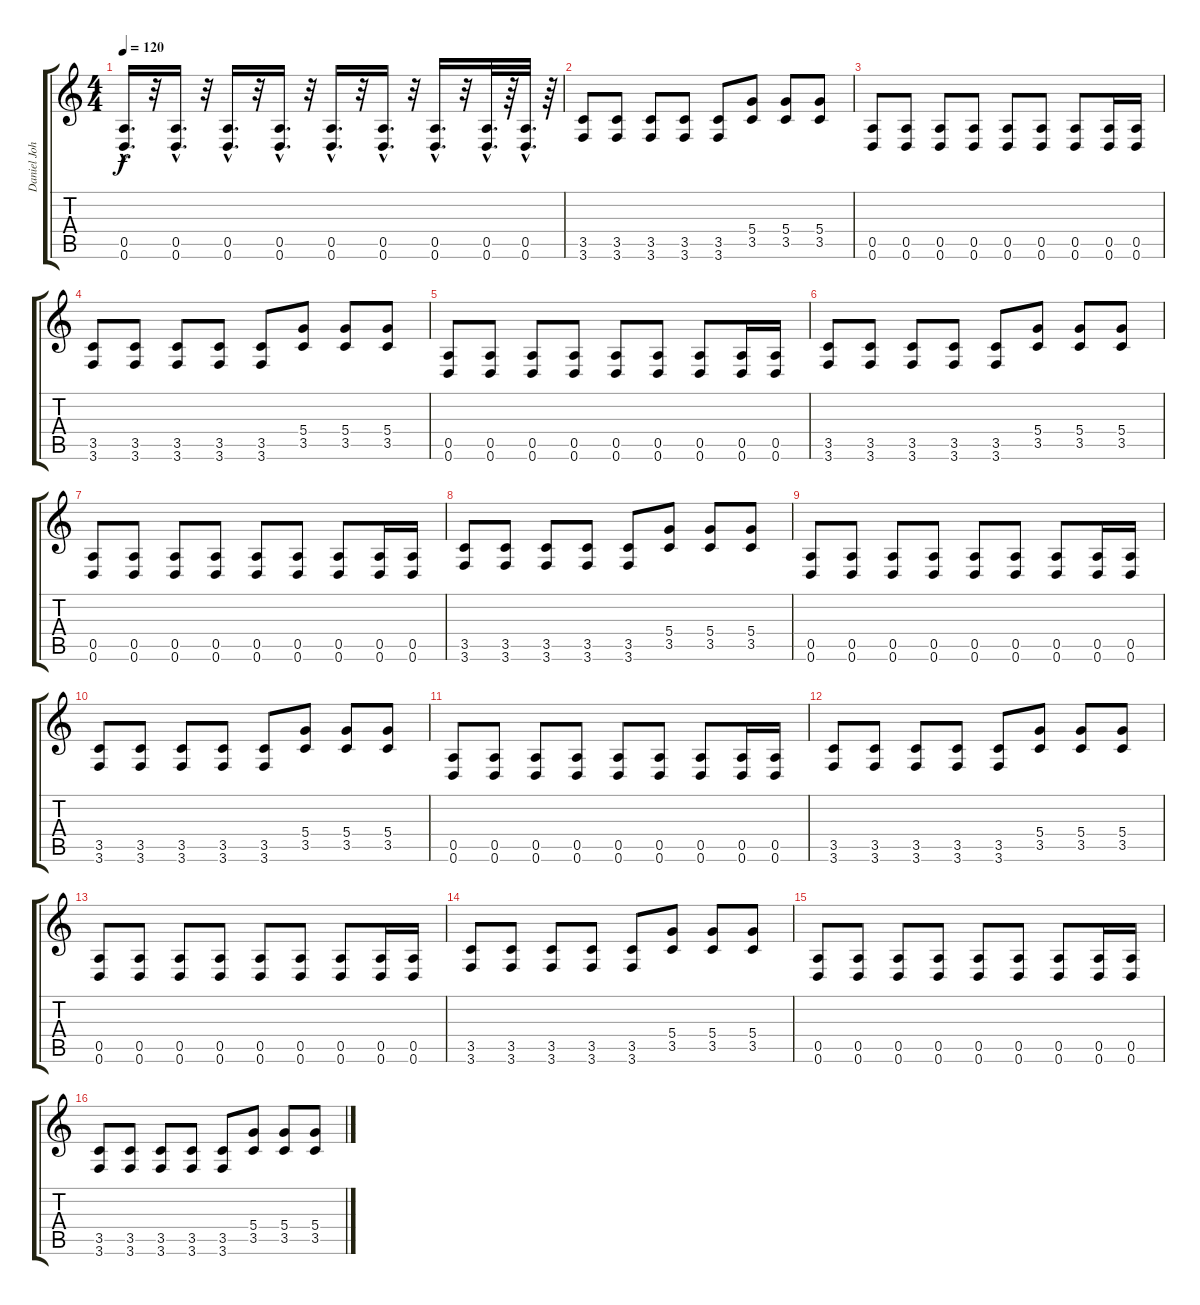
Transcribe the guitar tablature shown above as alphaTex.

\track ("Daniel Johns" "Daniel Joh") {instrument distortionguitar}
\staff {score tabs}
\tuning (E4 B3 G3 D3 A2 D2) {hide}
\ts (4 4)
\tempo 120
\clef g2
\ks c
(0.5{hac} 0.6{hac}).16{d dy f} r.32 (0.5{hac} 0.6{hac}).16{d} r.32 (0.5{hac} 0.6{hac}).16{d} r.32 (0.5{hac} 0.6{hac}).16{d} r.32 (0.5{hac} 0.6{hac}).16{d} r.32 (0.5{hac} 0.6{hac}).16{d} r.32 (0.5{hac} 0.6{hac}).16{d} r.32 (0.5{hac} 0.6{hac}).32{d} r.64 (0.5{hac} 0.6{hac}).32{d} r.64 |
(3.5 3.6).8 (3.5 3.6).8 (3.5 3.6).8 (3.5 3.6).8 (3.5 3.6).8 (5.4 3.5).8 (5.4 3.5).8 (5.4 3.5).8 |
(0.5 0.6).8 (0.5 0.6).8 (0.5 0.6).8 (0.5 0.6).8 (0.5 0.6).8 (0.5 0.6).8 (0.5 0.6).8 (0.5 0.6).16 (0.5 0.6).16 |
(3.5 3.6).8 (3.5 3.6).8 (3.5 3.6).8 (3.5 3.6).8 (3.5 3.6).8 (5.4 3.5).8 (5.4 3.5).8 (5.4 3.5).8 |
(0.5 0.6).8 (0.5 0.6).8 (0.5 0.6).8 (0.5 0.6).8 (0.5 0.6).8 (0.5 0.6).8 (0.5 0.6).8 (0.5 0.6).16 (0.5 0.6).16 |
(3.5 3.6).8 (3.5 3.6).8 (3.5 3.6).8 (3.5 3.6).8 (3.5 3.6).8 (5.4 3.5).8 (5.4 3.5).8 (5.4 3.5).8 |
(0.5 0.6).8 (0.5 0.6).8 (0.5 0.6).8 (0.5 0.6).8 (0.5 0.6).8 (0.5 0.6).8 (0.5 0.6).8 (0.5 0.6).16 (0.5 0.6).16 |
(3.5 3.6).8 (3.5 3.6).8 (3.5 3.6).8 (3.5 3.6).8 (3.5 3.6).8 (5.4 3.5).8 (5.4 3.5).8 (5.4 3.5).8 |
(0.5 0.6).8 (0.5 0.6).8 (0.5 0.6).8 (0.5 0.6).8 (0.5 0.6).8 (0.5 0.6).8 (0.5 0.6).8 (0.5 0.6).16 (0.5 0.6).16 |
(3.5 3.6).8 (3.5 3.6).8 (3.5 3.6).8 (3.5 3.6).8 (3.5 3.6).8 (5.4 3.5).8 (5.4 3.5).8 (5.4 3.5).8 |
(0.5 0.6).8 (0.5 0.6).8 (0.5 0.6).8 (0.5 0.6).8 (0.5 0.6).8 (0.5 0.6).8 (0.5 0.6).8 (0.5 0.6).16 (0.5 0.6).16 |
(3.5 3.6).8 (3.5 3.6).8 (3.5 3.6).8 (3.5 3.6).8 (3.5 3.6).8 (5.4 3.5).8 (5.4 3.5).8 (5.4 3.5).8 |
(0.5 0.6).8 (0.5 0.6).8 (0.5 0.6).8 (0.5 0.6).8 (0.5 0.6).8 (0.5 0.6).8 (0.5 0.6).8 (0.5 0.6).16 (0.5 0.6).16 |
(3.5 3.6).8 (3.5 3.6).8 (3.5 3.6).8 (3.5 3.6).8 (3.5 3.6).8 (5.4 3.5).8 (5.4 3.5).8 (5.4 3.5).8 |
(0.5 0.6).8 (0.5 0.6).8 (0.5 0.6).8 (0.5 0.6).8 (0.5 0.6).8 (0.5 0.6).8 (0.5 0.6).8 (0.5 0.6).16 (0.5 0.6).16 |
(3.5 3.6).8 (3.5 3.6).8 (3.5 3.6).8 (3.5 3.6).8 (3.5 3.6).8 (5.4 3.5).8 (5.4 3.5).8 (5.4 3.5).8
